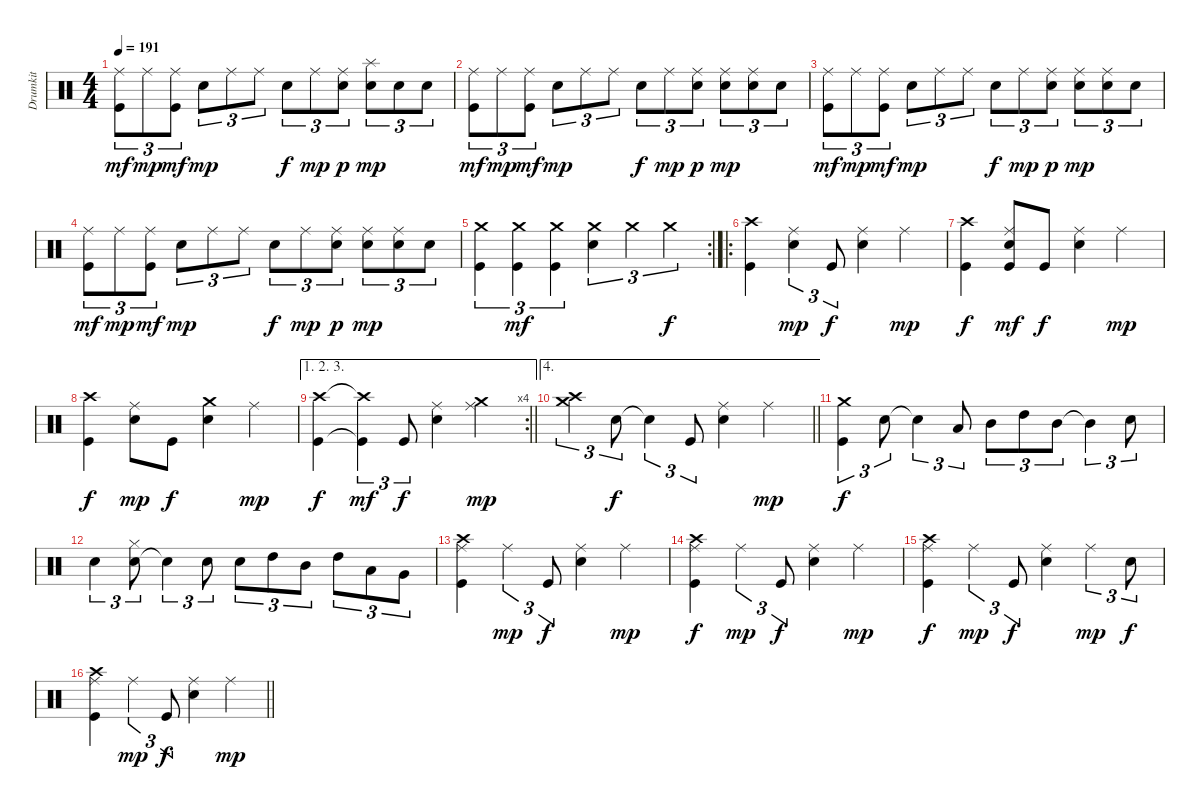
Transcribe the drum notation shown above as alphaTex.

\track ("Drumkit" "Drumkit") {instrument percussion}
\staff {score}
\articulation defaults
\ts (4 4)
\tempo 191
\clef neutral
\ks c
("Kick (hit)" "Ride (middle)").8{tu (3 2) dy mf} "Ride (middle)".8{tu (3 2) dy mp} ("Kick (hit)" "Ride (middle)").8{tu (3 2) dy mf} "Snare (hit) 2".8{tu (3 2) dy mp} "Ride (middle)".8{tu (3 2)} "Ride (middle)".8{tu (3 2)} "Snare (hit) 2".8{tu (3 2) dy f} "Ride (middle)".8{tu (3 2) dy mp} ("Snare (hit) 2" "Ride (middle)").8{tu (3 2) dy p} ("Snare (hit) 2" "Splash (hit)").8{tu (3 2) dy mp} "Snare (hit) 2".8{tu (3 2)} "Snare (hit) 2".8{tu (3 2)} |
("Kick (hit)" "Ride (middle)").8{tu (3 2) dy mf} "Ride (middle)".8{tu (3 2) dy mp} ("Kick (hit)" "Ride (middle)").8{tu (3 2) dy mf} "Snare (hit) 2".8{tu (3 2) dy mp} "Ride (middle)".8{tu (3 2)} "Ride (middle)".8{tu (3 2)} "Snare (hit) 2".8{tu (3 2) dy f} "Ride (middle)".8{tu (3 2) dy mp} ("Snare (hit) 2" "Ride (middle)").8{tu (3 2) dy p} ("Snare (hit) 2" "Ride (middle)").8{tu (3 2) dy mp} ("Snare (hit) 2" "Ride (middle)").8{tu (3 2)} "Snare (hit) 2".8{tu (3 2)} |
("Kick (hit)" "Ride (middle)").8{tu (3 2) dy mf} "Ride (middle)".8{tu (3 2) dy mp} ("Kick (hit)" "Ride (middle)").8{tu (3 2) dy mf} "Snare (hit) 2".8{tu (3 2) dy mp} "Ride (middle)".8{tu (3 2)} "Ride (middle)".8{tu (3 2)} "Snare (hit) 2".8{tu (3 2) dy f} "Ride (middle)".8{tu (3 2) dy mp} ("Snare (hit) 2" "Ride (middle)").8{tu (3 2) dy p} ("Snare (hit) 2" "Ride (middle)").8{tu (3 2) dy mp} ("Snare (hit) 2" "Ride (middle)").8{tu (3 2)} "Snare (hit) 2".8{tu (3 2)} |
("Kick (hit)" "Ride (middle)").8{tu (3 2) dy mf} "Ride (middle)".8{tu (3 2) dy mp} ("Kick (hit)" "Ride (middle)").8{tu (3 2) dy mf} "Snare (hit) 2".8{tu (3 2) dy mp} "Ride (middle)".8{tu (3 2)} "Ride (middle)".8{tu (3 2)} "Snare (hit) 2".8{tu (3 2) dy f} "Ride (middle)".8{tu (3 2) dy mp} ("Snare (hit) 2" "Ride (middle)").8{tu (3 2) dy p} ("Snare (hit) 2" "Ride (middle)").8{tu (3 2) dy mp} ("Snare (hit) 2" "Ride (middle)").8{tu (3 2)} "Snare (hit) 2".8{tu (3 2)} |
\rc 2
("Kick (hit)" "Crash medium (hit)").4{tu (3 2)} ("Kick (hit)" "Crash medium (hit)").4{tu (3 2) dy mf} ("Kick (hit)" "Crash medium (hit)").4{tu (3 2)} ("Snare (hit) 2" "Crash medium (hit)").4{tu (3 2)} "Crash medium (hit)".4{tu (3 2)} "Crash medium (hit)".4{tu (3 2) dy f} |
\ro
("Kick (hit)" "Crash high (hit)").4 ("Snare (hit) 2" "Ride (middle)").4{tu (3 2) dy mp} "Kick (hit)".8{tu (3 2) dy f} ("Snare (hit) 2" "Ride (middle)").4 "Ride (middle)".4{dy mp} |
("Kick (hit)" "Crash high (hit)").4{dy f} ("Snare (hit) 2" "Ride (middle)" "Kick (hit)").8{dy mf} "Kick (hit)".8{dy f} ("Snare (hit) 2" "Ride (middle)").4 "Ride (middle)".4{dy mp} |
("Kick (hit)" "Crash high (hit)").4{dy f} ("Snare (hit) 2" "Ride (middle)").8{dy mp} "Kick (hit)".8{dy f} ("Snare (hit) 2" "Crash medium (hit)").4 "Ride (middle)".4{dy mp} |
\ae (1 2 3)
\rc 4
\barLineRight lightlight
("Kick (hit)" "Crash high (hit)").4{dy f} ("Kick (hit)"{t} "Crash high (hit)"{t}).4{tu (3 2) dy mf} "Kick (hit)".8{tu (3 2) dy f} ("Snare (hit) 2" "Ride (middle)").4 ("Crash medium (hit)" "Ride (middle)").4{dy mp} |
\ae 4
\barLineRight lightlight
("Crash high (hit)" "Crash medium (hit)").4{tu (3 2)} "Snare (hit) 2".8{tu (3 2) dy f} "Snare (hit) 2"{t}.4{tu (3 2)} "Kick (hit)".8{tu (3 2)} ("Snare (hit) 2" "Ride (middle)").4 "Ride (middle)".4{dy mp} |
("Kick (hit)" "Crash medium (hit)").4{tu (3 2) dy f} "Snare (hit) 2".8{tu (3 2)} "Snare (hit) 2"{t}.4{tu (3 2)} "Low Tom (hit)".8{tu (3 2)} "Mid Tom (hit)".8{tu (3 2)} "High Tom (hit)".8{tu (3 2)} "Mid Tom (hit)".8{tu (3 2)} "Mid Tom (hit)"{t}.4{tu (3 2)} "Snare (hit) 2".8{tu (3 2)} |
"Snare (hit) 2".4{tu (3 2)} ("Snare (hit) 2" "Hi-Hat (closed)").8{tu (3 2)} "Snare (hit) 2"{t}.4{tu (3 2)} "Snare (hit) 2".8{tu (3 2)} "Snare (hit) 2".8{tu (3 2)} "High Tom (hit)".8{tu (3 2)} "Mid Tom (hit)".8{tu (3 2)} "High Tom (hit)".8{tu (3 2)} "Low Tom (hit)".8{tu (3 2)} "Very Low Tom (hit)".8{tu (3 2)} |
("Kick (hit)" "Crash high (hit)" "Ride (middle)").4 "Ride (middle)".4{tu (3 2) dy mp} "Kick (hit)".8{tu (3 2) dy f} ("Snare (hit) 2" "Ride (middle)").4 "Ride (middle)".4{dy mp} |
("Kick (hit)" "Crash high (hit)" "Ride (middle)").4{dy f} "Ride (middle)".4{tu (3 2) dy mp} "Kick (hit)".8{tu (3 2) dy f} ("Snare (hit) 2" "Ride (middle)").4 "Ride (middle)".4{dy mp} |
("Kick (hit)" "Crash high (hit)" "Ride (middle)").4{dy f} "Ride (middle)".4{tu (3 2) dy mp} "Kick (hit)".8{tu (3 2) dy f} ("Snare (hit) 2" "Ride (middle)").4 "Ride (middle)".4{tu (3 2) dy mp} "Snare (hit) 2".8{tu (3 2) dy f} |
\barLineRight lightlight
("Kick (hit)" "Crash high (hit)" "Ride (middle)").4 "Ride (middle)".4{tu (3 2) dy mp} "Kick (hit)".8{tu (3 2) dy f} ("Snare (hit) 2" "Ride (middle)").4 "Ride (middle)".4{dy mp}
